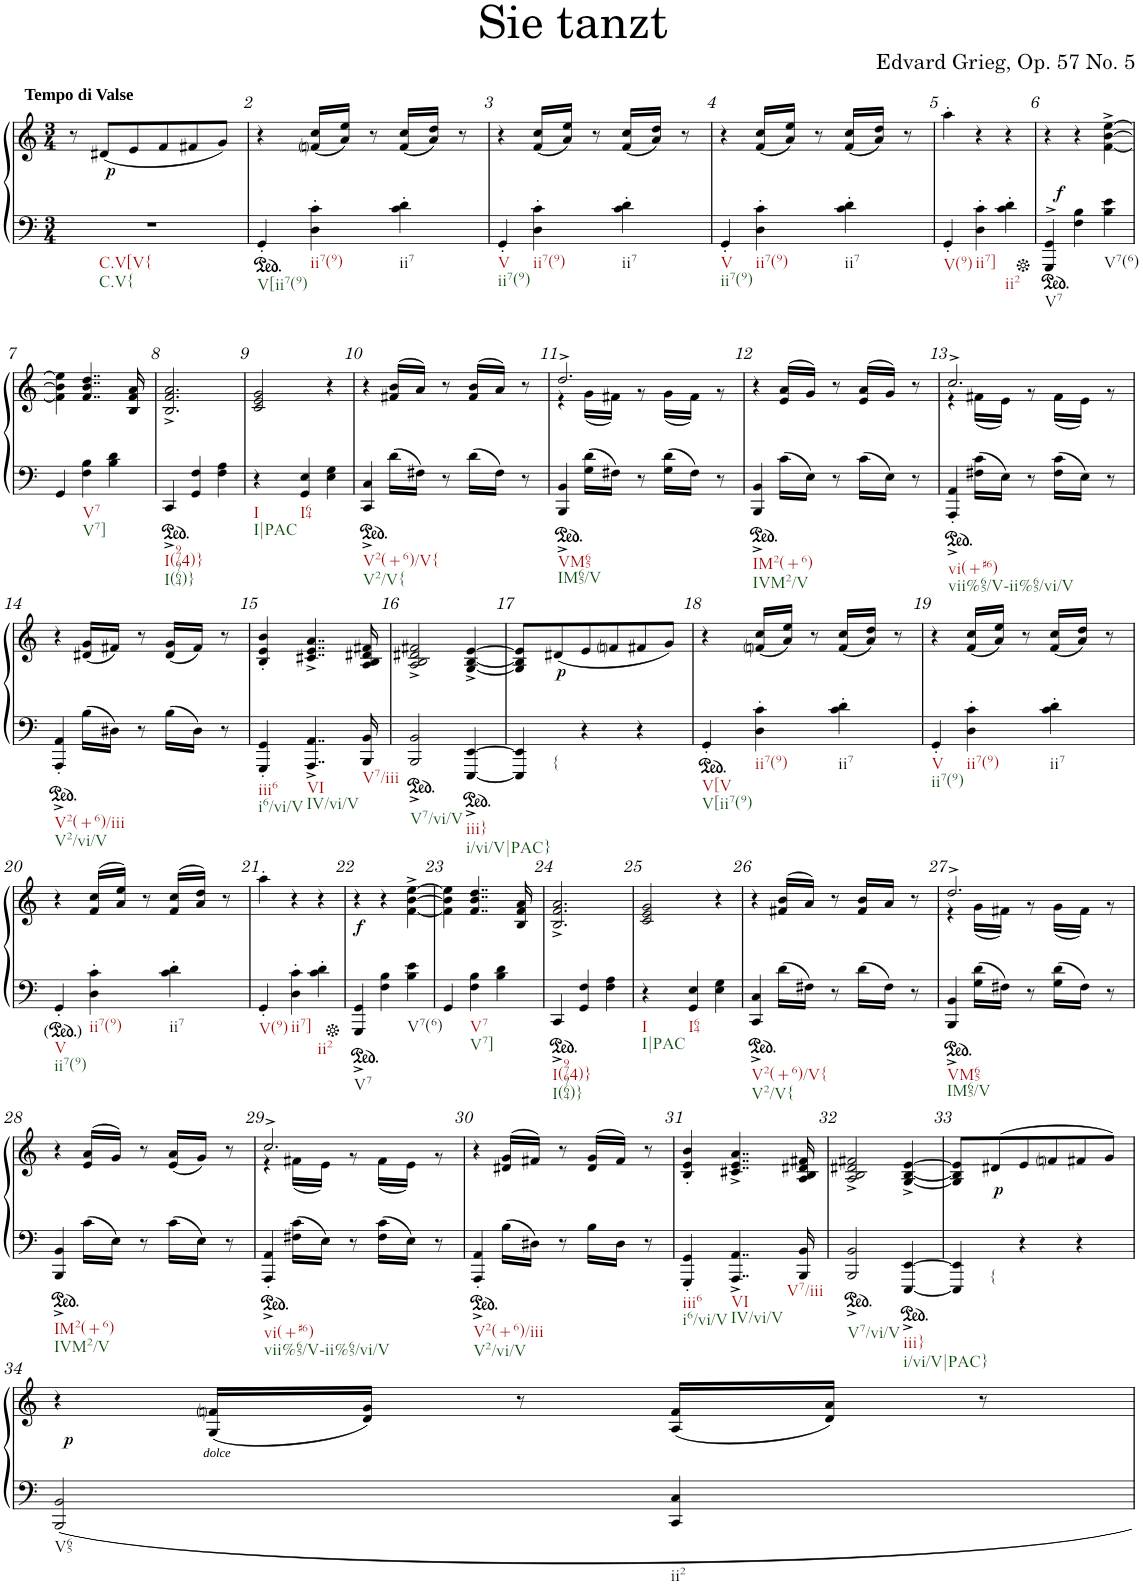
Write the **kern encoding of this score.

**kern	**kern	**dynam
*part1	*part1	*part1
*staff2	*staff1	*staff1/2
*I"Midi_1	*	*
*clefF4	*clefG2	*
*k[]	*k[]	*
*M3/4	*M3/4	*
=1	=1	=1
!	!LO:TX:a:B:t=Tempo di Valse	!
!LO:TX:b:t=C.V[V{	!	!
!LO:TX:b:t=C.V{	!	!
2.r	8r	.
!	!	!LO:DY:b
.	(<8d#X/L	p
.	8e/	.
.	8f/	.
.	8f#X/	.
.	8g/J)	.
=2	=2	=2
!LO:TX:b:t=V[ii7(9)	!	!
4GG'/	4r	.
!LO:TX:b:t=ii7(9)	!	!
4D\' 4c\'	(<16fni/ 16cc/LL	.
.	16a/ 16ee/JJ)	.
.	8r	.
!LO:TX:b:t=ii7	!	!
4c\' 4d\'	(<16f/ 16cc/LL	.
.	16a/ 16dd/JJ)	.
.	8r	.
=3	=3	=3
!LO:TX:b:t=V	!	!
!LO:TX:b:t=ii7(9)	!	!
4GG'/	4r	.
!LO:TX:b:t=ii7(9)	!	!
4D\' 4c\'	(<16f/ 16cc/LL	.
.	16a/ 16ee/JJ)	.
.	8r	.
!LO:TX:b:t=ii7	!	!
4c\' 4d\'	(<16f/ 16cc/LL	.
.	16a/ 16dd/JJ)	.
.	8r	.
=4	=4	=4
!LO:TX:b:t=V	!	!
!LO:TX:b:t=ii7(9)	!	!
4GG'/	4r	.
!LO:TX:b:t=ii7(9)	!	!
4D\' 4c\'	(<16f/ 16cc/LL	.
.	16a/ 16ee/JJ)	.
.	8r	.
!LO:TX:b:t=ii7	!	!
4c\' 4d\'	(<16f/ 16cc/LL	.
.	16a/ 16dd/JJ)	.
.	8r	.
=5	=5	=5
!LO:TX:b:t=V(9)	!	!
4GG'/	4aa'\	.
!LO:TX:b:t=ii7]	!	!
4D\' 4c\'	4r	.
!LO:TX:b:t=ii2	!	!
4c\' 4d\'	4r	.
=6	=6	=6
!LO:TX:b:t=V7	!	!
!	!	!LO:DY:a=2
4GGG/^> 4GG/^>	4r	f
4F\ 4B\	4r	.
!LO:TX:b:t=V7(6)	!	!
4B\ 4e\	[4f\^ [4b\^ [4ee\^	.
!!LO:LB:g=z
=7	=7	=7
*	*^	*
4GG/	4f\] 4b\] 4ee\]	2ryy	.
!LO:TX:b:t=V7	!	!	!
!LO:TX:b:t=V7]	!	!	!
4F\ 4B\	4..f/ 4..b/ 4..dd/	.	.
4B\ 4d\	.	4ryy	.
.	16B/ 16f/ 16a/	.	.
=8	=8	=8	=8
!LO:TX:b:t=I(9764)}	!	!	!
!LO:TX:b:t=I(764)}	!	!	!
4CC^/	2.B/^ 2.f/^ 2.a/^	2ryy	.
4GG/ 4F/	.	.	.
4F\ 4A\	.	4ryy	.
=9	=9	=9	=9
!LO:TX:b:t=I	!	!	!
!LO:TX:b:t=I|PAC	!	!	!
4r	2c/ 2e/ 2g/	2ryy	.
!LO:TX:b:t=I64	!	!	!
4GG/ 4E/	.	.	.
4E\ 4G\	4r	4ryy	.
=10	=10	=10	=10
!LO:TX:b:t=V2(+6)/V{	!	!	!
!LO:TX:b:t=V2/V{	!	!	!
4CC/^ 4C/^	4r	2ryy	.
16d\LL	(>16f#X/ 16b/LL	.	.
16F#X\JJ	16a/JJ)	.	.
8r	8r	.	.
16d\LL	(>16f#/ 16b/LL	4ryy	.
16F#\JJ	16a/JJ)	.	.
8r	8r	.	.
=11	=11	=11	=11
!LO:TX:b:t=VM65	!	!	!
!LO:TX:b:t=IM65/V	!	!	!
4BBB/^ 4BB/^	2.dd^/	4r	.
16G\ 16d\LL	.	(<16g\LL	.
16F#X\JJ	.	16f#X\JJ)	.
8r	.	8r	.
16G\ 16d\LL	.	(<16g\LL	.
16F#\JJ	.	16f#\JJ)	.
8r	.	8r	.
=12	=12	=12	=12
!LO:TX:b:t=IM2(+6)	!	!	!
!LO:TX:b:t=IVM2/V	!	!	!
4BBB/^ 4BB/^	4r	2ryy	.
16c\LL	(>16e/ 16a/LL	.	.
16E\JJ	16g/JJ)	.	.
8r	8r	.	.
16c\LL	(>16e/ 16a/LL	4ryy	.
16E\JJ	16g/JJ)	.	.
8r	8r	.	.
=13	=13	=13	=13
!LO:TX:b:t=vi(+#6)	!	!	!
!LO:TX:b:t=vii%65/V-ii%65/vi/V	!	!	!
4AAA/'^ 4AA/'^	2.cc^/	4r	.
16F#X\ 16c\LL	.	(16f#X\LL	.
16E\JJ	.	16e\JJ)	.
8r	.	8r	.
16F#\ 16c\LL	.	(<16f#\LL	.
16E\JJ	.	16e\JJ)	.
8r	.	8r	.
!!LO:LB:g=z
=14	=14	=14	=14
!LO:TX:b:t=V2(+6)/iii	!	!	!
!LO:TX:b:t=V2/vi/V	!	!	!
*	*v	*v	*
4AAA/'^ 4AA/'^	4r	.
16B\LL	(<16d#X/ 16g/LL	.
16D#X\JJ	16f#X/JJ)	.
8r	8r	.
16B\LL	(<16d#/ 16g/LL	.
16D#\JJ	16f#/JJ)	.
8r	8r	.
=15	=15	=15
!LO:TX:b:t=iii6	!	!
!LO:TX:b:t=i6/vi/V	!	!
4GGG/' 4GG/'	4B/' 4e/' 4b/'	.
!LO:TX:b:t=VI	!	!
!LO:TX:b:t=IV/vi/V	!	!
4..AAA/^ 4..AA/^	4..c#X/^ 4..e/^ 4..a/^	.
!LO:TX:b:t=V7/iii	!	!
16BBB/ 16BB/	16A/ 16B/ 16d#X/ 16f#X/	.
=16	=16	=16
!LO:TX:b:t=V7/vi/V	!	!
2BBB/^ 2BB/^	2A/^ 2B/^ 2d#X/^ 2f#X/^	.
!LO:TX:b:t=iii}	!	!
!LO:TX:b:t=i/vi/V|PAC}	!	!
[4EEE/^ [4EE/^	[4G/^ [4B/^ [4e/^	.
=17	=17	=17
!LO:TX:b:t={	!	!
4EEE/] 4EE/]	8G/] 8B/] 8e/]L	.
!	!	!LO:DY:b
.	(<8d#X/	p
4r	8e/	.
.	8fni/	.
4r	8f#X/	.
.	8g/J)	.
=18	=18	=18
!LO:TX:b:t=V[V	!	!
!LO:TX:b:t=V[ii7(9)	!	!
4GG'/	4r	.
!LO:TX:b:t=ii7(9)	!	!
4D\' 4c\'	(<16fni/ 16cc/LL	.
.	16a/ 16ee/JJ)	.
.	8r	.
!LO:TX:b:t=ii7	!	!
4c\' 4d\'	(<16f/ 16cc/LL	.
.	16a/ 16dd/JJ)	.
.	8r	.
=19	=19	=19
!LO:TX:b:t=V	!	!
!LO:TX:b:t=ii7(9)	!	!
4GG'/	4r	.
!LO:TX:b:t=ii7(9)	!	!
4D\' 4c\'	(<16f/ 16cc/LL	.
.	16a/ 16ee/JJ)	.
.	8r	.
!LO:TX:b:t=ii7	!	!
4c\' 4d\'	(<16f/ 16cc/LL	.
.	16a/ 16dd/JJ)	.
.	8r	.
!!LO:LB:g=z
=20	=20	=20
*	*^	*
!LO:TX:b:t=V	!	!	!
!LO:TX:b:t=ii7(9)	!	!	!
4GG'/	4r	2ryy	.
!LO:TX:b:t=ii7(9)	!	!	!
4D\' 4c\'	(>16f/ 16cc/LL	.	.
.	16a/ 16ee/JJ)	.	.
.	8r	.	.
!LO:TX:b:t=ii7	!	!	!
4c\' 4d\'	(>16f/ 16cc/LL	4ryy	.
.	16a/ 16dd/JJ)	.	.
.	8r	.	.
=21	=21	=21	=21
!LO:TX:b:t=V(9)	!	!	!
4GG'/	4aa'\	2ryy	.
!LO:TX:b:t=ii7]	!	!	!
4D\' 4c\'	4r	.	.
!LO:TX:b:t=ii2	!	!	!
4c\' 4d\'	4r	4ryy	.
=22	=22	=22	=22
!LO:TX:b:t=V7	!	!	!
!	!	!	!LO:DY:b
4GGG/^ 4GG/^	4r	2ryy	f
4F\ 4B\	4r	.	.
!LO:TX:b:t=V7(6)	!	!	!
4B\ 4e\	[4f\^ [4b\^ [4ee\^	4ryy	.
=23	=23	=23	=23
4GG/	4f\] 4b\] 4ee\]	2ryy	.
!LO:TX:b:t=V7	!	!	!
!LO:TX:b:t=V7]	!	!	!
4F\ 4B\	4..f/ 4..b/ 4..dd/	.	.
4B\ 4d\	.	4ryy	.
.	16B/ 16f/ 16a/	.	.
=24	=24	=24	=24
!LO:TX:b:t=I(9764)}	!	!	!
!LO:TX:b:t=I(764)}	!	!	!
4CC^/	2.B/^ 2.f/^ 2.a/^	2ryy	.
4GG/ 4F/	.	.	.
4F\ 4A\	.	4ryy	.
=25	=25	=25	=25
!LO:TX:b:t=I	!	!	!
!LO:TX:b:t=I|PAC	!	!	!
4r	2c/ 2e/ 2g/	2ryy	.
!LO:TX:b:t=I64	!	!	!
4GG/ 4E/	.	.	.
4E\ 4G\	4r	4ryy	.
=26	=26	=26	=26
!LO:TX:b:t=V2(+6)/V{	!	!	!
!LO:TX:b:t=V2/V{	!	!	!
4CC/^ 4C/^	4r	2ryy	.
16d\LL	(>16f#X/ 16b/LL	.	.
16F#X\JJ	16a/JJ)	.	.
8r	8r	.	.
16d\LL	16f#/ 16b/LL	4ryy	.
16F#\JJ	16a/JJ	.	.
8r	8r	.	.
=27	=27	=27	=27
!LO:TX:b:t=VM65	!	!	!
!LO:TX:b:t=IM65/V	!	!	!
4BBB/^ 4BB/^	2.dd^/	4r	.
16G\ 16d\LL	.	(<16g\LL	.
16F#X\JJ	.	16f#X\JJ)	.
8r	.	8r	.
16G\ 16d\LL	.	(<16g\LL	.
16F#\JJ	.	16f#\JJ)	.
8r	.	8r	.
!!LO:LB:g=z	!!
=28	=28	=28	=28
!LO:TX:b:t=IM2(+6)	!	!	!
!LO:TX:b:t=IVM2/V	!	!	!
4BBB/^ 4BB/^	4r	2ryy	.
16c\LL	(>16e/ 16a/LL	.	.
16E\JJ	16g/JJ)	.	.
8r	8r	.	.
16c\LL	(16e/ 16a/LL	4ryy	.
16E\JJ	16g/JJ)	.	.
8r	8r	.	.
=29	=29	=29	=29
!LO:TX:b:t=vi(+#6)	!	!	!
!LO:TX:b:t=vii%65/V-ii%65/vi/V	!	!	!
4AAA/'^ 4AA/'^	2.cc^/	4r	.
16F#X\ 16c\LL	.	(16f#X\LL	.
16E\JJ	.	16e\JJ)	.
8r	.	8r	.
16F#\ 16c\LL	.	(16f#\LL	.
16E\JJ	.	16e\JJ)	.
8r	.	8r	.
=30	=30	=30	=30
!LO:TX:b:t=V2(+6)/iii	!	!	!
!LO:TX:b:t=V2/vi/V	!	!	!
4AAA/'^ 4AA/'^	4r	2ryy	.
16B\LL	(>16d#X/ 16g/LL	.	.
16D#X\JJ	16f#X/JJ)	.	.
8r	8r	.	.
16B\LL	(>16d#/ 16g/LL	4ryy	.
16D#\JJ	16f#/JJ)	.	.
8r	8r	.	.
=31	=31	=31	=31
!LO:TX:b:t=iii6	!	!	!
!LO:TX:b:t=i6/vi/V	!	!	!
4GGG/' 4GG/'	4B/' 4e/' 4b/'	2ryy	.
!LO:TX:b:t=VI	!	!	!
!LO:TX:b:t=IV/vi/V	!	!	!
!LO:TX:b:t=V7/iii	!	!	!
4..AAA/^ 4..AA/^	4..c#X/^ 4..e/^ 4..a/^	.	.
.	.	4ryy	.
16BBB/ 16BB/	16A/ 16B/ 16d#X/ 16f#X/	.	.
=32	=32	=32	=32
!LO:TX:b:t=V7/vi/V	!	!	!
2BBB/^ 2BB/^	2A/^ 2B/^ 2d#X/^ 2f#X/^	2ryy	.
!LO:TX:b:t=iii}	!	!	!
!LO:TX:b:t=i/vi/V|PAC}	!	!	!
[4EEE/^ [4EE/^	[4G/^ [4B/^ [4e/^	4ryy	.
=33	=33	=33	=33
!LO:TX:b:t={	!	!	!
4EEE/] 4EE/]	8G/] 8B/] 8e/]L	2ryy	.
!	!	!	!LO:DY:b
.	(>8d#X/	.	p
4r	8e/	.	.
.	8fni/	.	.
4r	8f#X/	4ryy	.
.	8g/J)	.	.
!!LO:LB:g=z	!!
=34	=34	=34	=34
!LO:TX:b:t=V65	!	!	!
!	!	!	!LO:DY:b
2BBB/ 2BB/	4r	2ryy	p
!	!LO:TX:b:i:t=dolce	!	!
.	(16G/ 16fni/LL	.	.
.	16d/ 16g/JJ)	.	.
.	8r	.	.
!LO:TX:b:t=ii2	!	!	!
4CC/ 4C/	(16A/ 16f/LL	4ryy	.
.	16d/ 16a/JJ)	.	.
.	8r	.	.
*	*v	*v	*
=	=	=
*-	*-	*-
